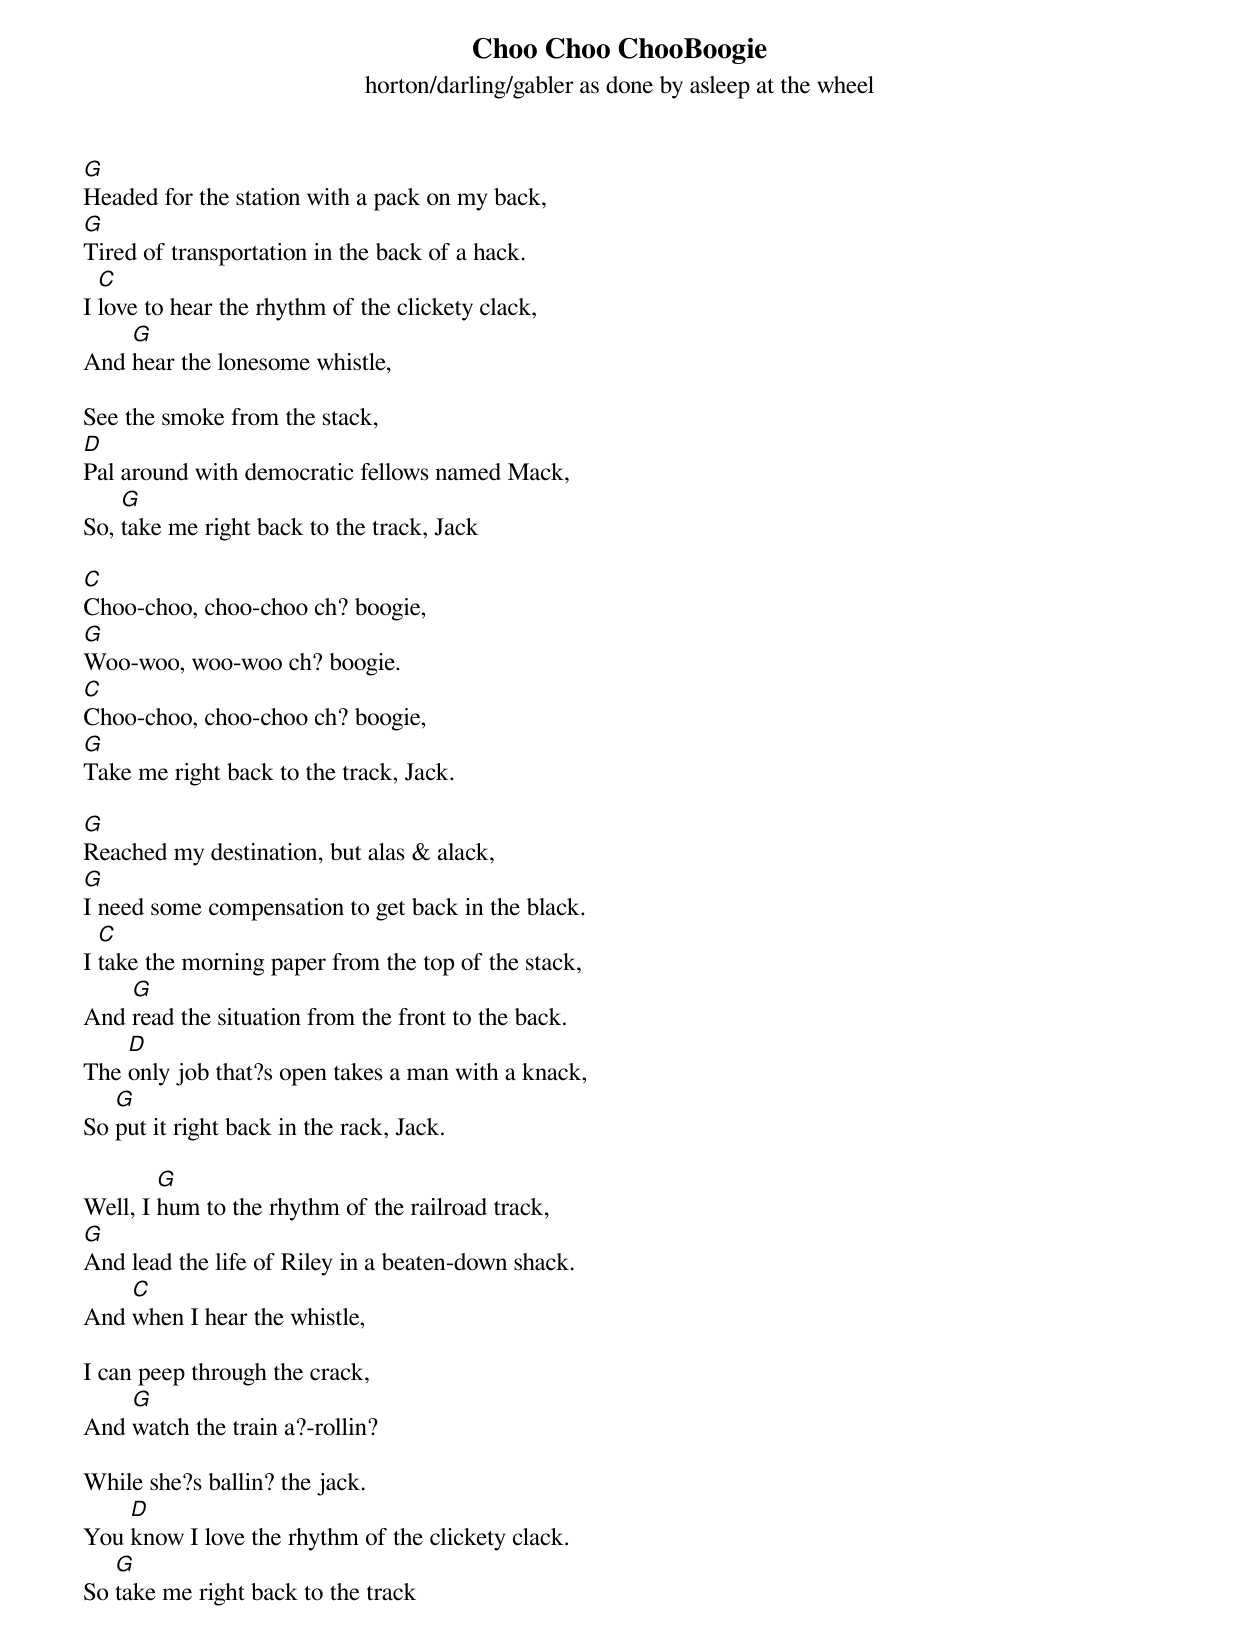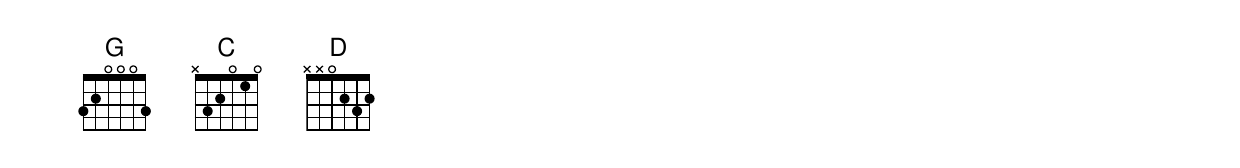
{title: Choo Choo ChooBoogie}
{subtitle: horton/darling/gabler as done by asleep at the wheel}

[G]Headed for the station with a pack on my back,
[G]Tired of transportation in the back of a hack.
I [C]love to hear the rhythm of the clickety clack,
And [G]hear the lonesome whistle,

See the smoke from the stack,
[D]Pal around with democratic fellows named Mack,
So, [G]take me right back to the track, Jack

[C]Choo-choo, choo-choo ch? boogie,
[G]Woo-woo, woo-woo ch? boogie.
[C]Choo-choo, choo-choo ch? boogie,
[G]Take me right back to the track, Jack.

[G]Reached my destination, but alas & alack,
[G]I need some compensation to get back in the black.
I [C]take the morning paper from the top of the stack,
And [G]read the situation from the front to the back.
The [D]only job that?s open takes a man with a knack,
So [G]put it right back in the rack, Jack.

Well, I [G]hum to the rhythm of the railroad track,
[G]And lead the life of Riley in a beaten-down shack.
And [C]when I hear the whistle,

I can peep through the crack,
And [G]watch the train a?-rollin?

While she?s ballin? the jack.
You [D]know I love the rhythm of the clickety clack.
So [G]take me right back to the track

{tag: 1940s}
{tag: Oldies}
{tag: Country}
